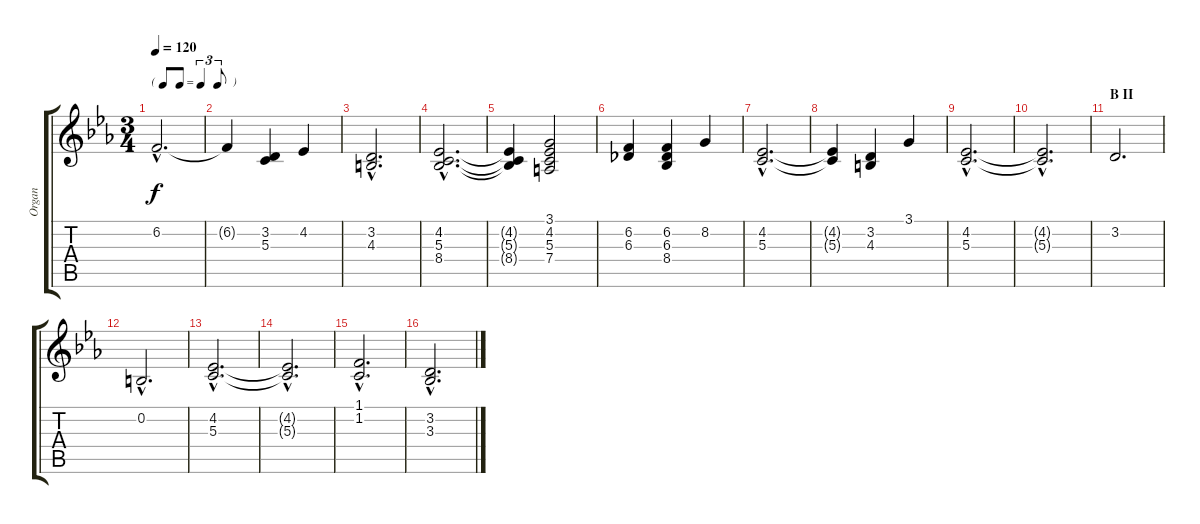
\track ("Organ" "Organ") {instrument drawbarorgan}
\staff {score tabs}
\tuning (E4 B3 G3 D3 A2 E2) {hide}
\ts (3 4)
\tf triplet8th
\tempo 120
\clef g2
\ks cminor
6.2{hac}.2{d dy f} |
6.2{t}.4 (3.2 5.3).4 4.2.4 |
(3.2{hac} 4.3{hac}).2{d} |
(4.2{hac} 5.3{hac} 8.4{hac}).2{d} |
(4.2{t} 5.3{t} 8.4{t}).4 (3.1 4.2 5.3 7.4).2 |
(6.2 6.3).4 (6.2 6.3 8.4).4 8.2.4 |
(4.2{hac} 5.3{hac}).2{d} |
(4.2{t} 5.3{t}).4 (3.2 4.3).4 3.1.4 |
(4.2{hac} 5.3{hac}).2{d} |
(4.2{hac t} 5.3{hac t}).2{d} |
\section ("" "B II")
3.2.2{d} |
0.2{hac}.2{d} |
(4.2{hac} 5.3{hac}).2{d} |
(4.2{hac t} 5.3{hac t}).2{d} |
(1.1 1.2{hac}).2{d} |
(3.2{hac} 3.3{hac}).2{d}
